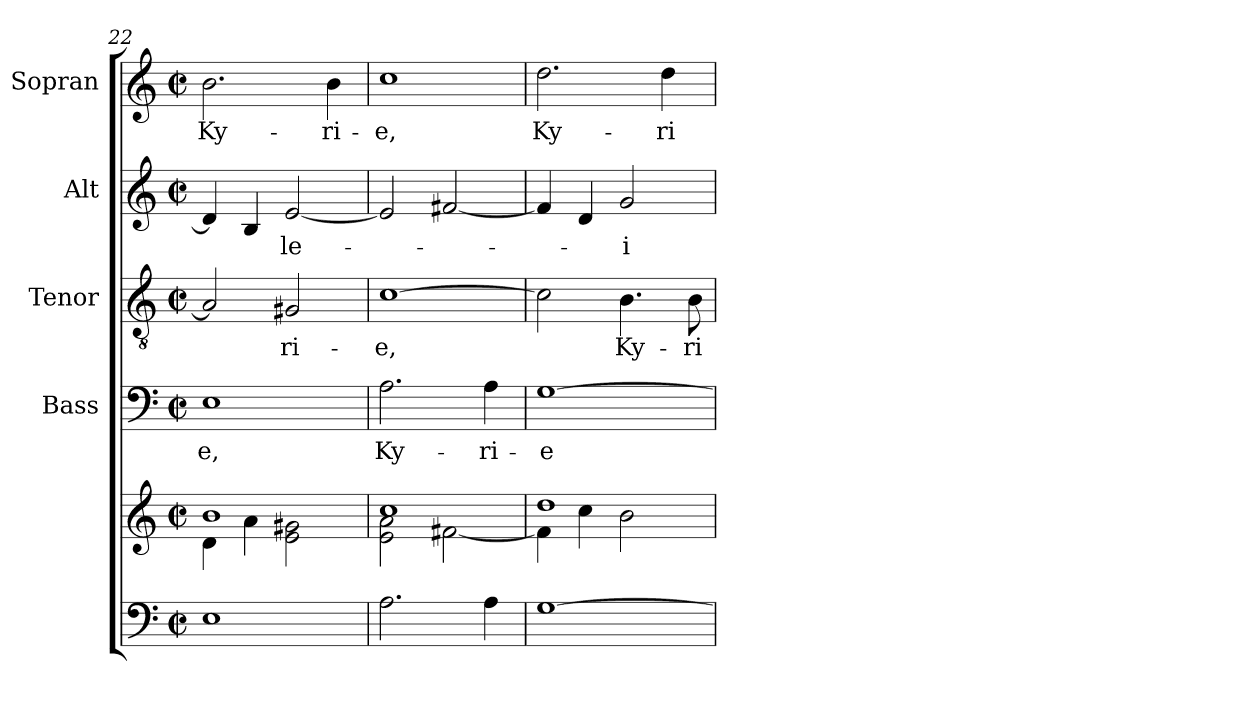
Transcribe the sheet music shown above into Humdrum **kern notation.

**kern	**kern	**kern	**text	**kern	**text	**kern	**text	**kern	**text
*part5	*part5	*part4	*part4	*part3	*part3	*part2	*part2	*part1	*part1
*staff6	*staff5	*staff4	*staff4	*staff3	*staff3	*staff2	*staff2	*staff1	*staff1
*	*	*I"Bass	*	*I"Tenor	*	*I"Alt	*	*I"Sopran	*
*	*	*I'B.	*	*I'T.	*	*I'A.	*	*I'S.	*
!!LO:LB:g=z
*clefF4	*clefG2	*clefF4	*	*clefGv2	*	*clefG2	*	*clefG2	*
*k[]	*k[]	*k[]	*	*k[]	*	*k[]	*	*k[]	*
*C:	*C:	*C:	*	*C:	*	*C:	*	*C:	*
*M2/2	*M2/2	*M2/2	*	*M2/2	*	*M2/2	*	*M2/2	*
*met(c|)	*met(c|)	*met(c|)	*	*met(c|)	*	*met(c|)	*	*met(c|)	*
=22	=22	=22	=22	=22	=22	=22	=22	=22	=22
*	*^	*	*	*	*	*	*	*	*
!	!	!	!	!LO:LY:b	!	!	!	!	!	!LO:LY:b
1E	1b	4d\	1E	-e,	2A/]	.	4d/]	.	2.b\	Ky-
.	.	4a\	.	.	.	.	4B/	.	.	.
!	!	!	!	!	!	!LO:LY:b	!	!LO:LY:b	!	!
.	.	2e\ 2g#X\	.	.	2G#X/	-ri-	[2e/	-le-	.	.
!	!	!	!	!	!	!	!	!	!	!LO:LY:b
.	.	.	.	.	.	.	.	.	4b\	-ri-
=23	=23	=23	=23	=23	=23	=23	=23	=23	=23	=23
!	!	!	!	!LO:LY:b	!	!LO:LY:b	!	!	!	!LO:LY:b
2.A\	1cc	2e\ 2a\	2.A\	Ky-	[1c	-e,	2e/]	.	1cc	-e,
.	.	[<2f#X\	.	.	.	.	[2f#X/	.	.	.
!	!	!	!	!LO:LY:b	!	!	!	!	!	!
4A\	.	.	4A\	-ri-	.	.	.	.	.	.
=24	=24	=24	=24	=24	=24	=24	=24	=24	=24	=24
!	!	!	!	!LO:LY:b	!	!	!	!	!	!LO:LY:b
[1G	1dd	4f#\]	[1G	-e	2c\]	.	4f#/]	.	2.dd\	Ky-
.	.	4cc\	.	.	.	.	4d/	.	.	.
!	!	!	!	!	!	!LO:LY:b	!	!LO:LY:b	!	!
.	.	2b\	.	.	4.B\	Ky-	2g/	-i-	.	.
!	!	!	!	!	!	!	!	!	!	!LO:LY:b
.	.	.	.	.	.	.	.	.	4dd\	-ri-
!	!	!	!	!	!	!LO:LY:b	!	!	!	!
.	.	.	.	.	8B\	-ri-	.	.	.	.
*	*v	*v	*	*	*	*	*	*	*	*
=	=	=	=	=	=	=	=	=	=
*-	*-	*-	*-	*-	*-	*-	*-	*-	*-
